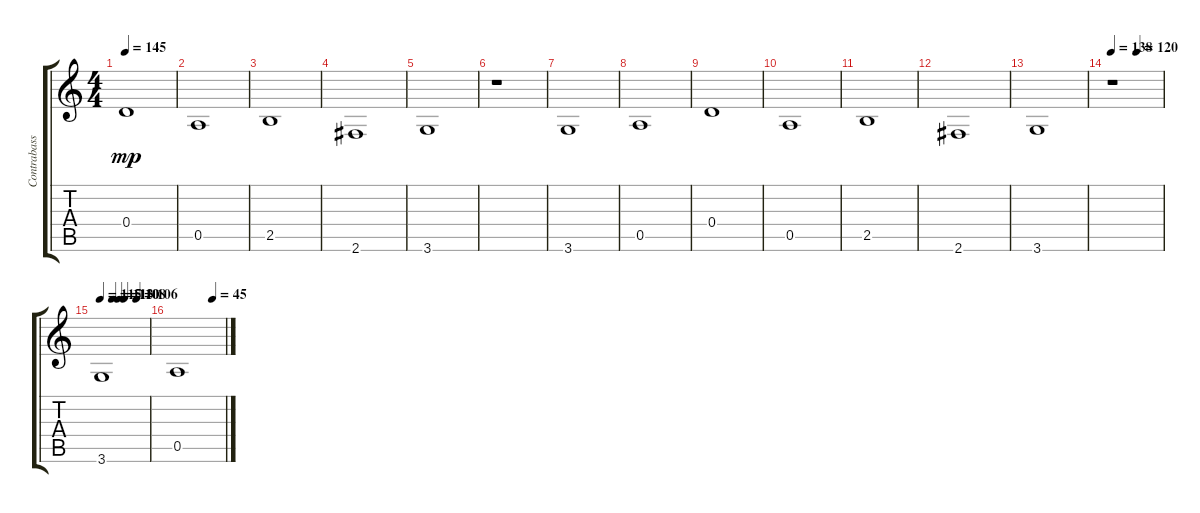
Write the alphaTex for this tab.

\track ("Contrabass" "Contrabass") {instrument contrabass}
\staff {score tabs}
\tuning (E4 B3 G3 D3 A2 E2) {hide}
\ts (4 4)
\tempo 145
\clef g2
\ks c
0.4.1{dy mp} |
0.5.1 |
2.5.1 |
2.6.1 |
3.6.1 |
r.1 |
3.6.1 |
0.5.1 |
0.4.1 |
0.5.1 |
2.5.1 |
2.6.1 |
3.6.1 |
\tempo 138
\tempo (120 0.5)
r.1 |
\tempo 115
\tempo (113 0.25)
\tempo (110 0.375)
\tempo (108 0.5)
\tempo (106 0.75)
3.6.1 |
\tempo (45 0.75)
0.5.1
